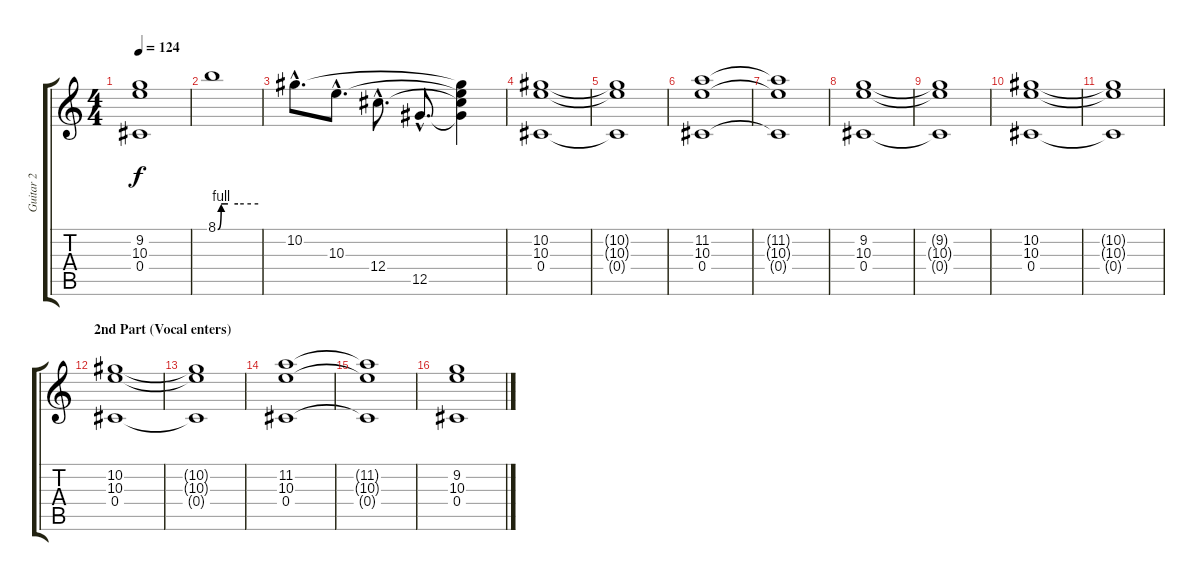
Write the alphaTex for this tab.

\track ("Guitar 2" "Guitar 2") {instrument distortionguitar}
\staff {score tabs}
\tuning (Eb4 Bb3 Gb3 Db3 Ab2 Db2) {hide}
\ts (4 4)
\tempo 124
\clef g2
\ks c
(9.2{t} 10.3{t} 0.4{t}).1{dy f} |
8.1{be (custom 0 0 5 4 15 4 30 4 60 4)}.1 |
10.2{hac}.8{d} 10.3{hac}.8{d} 12.4{hac}.8{d} 12.5{hac}.8{d} (10.2{t} 10.3{t} 12.4{t} 12.5{t}).4 |
(10.2 10.3 0.4).1 |
(10.2{t} 10.3{t} 0.4{t}).1 |
(11.2 10.3 0.4).1 |
(11.2{t} 10.3{t} 0.4{t}).1 |
(9.2 10.3 0.4).1 |
(9.2{t} 10.3{t} 0.4{t}).1 |
(10.2 10.3 0.4).1 |
(10.2{t} 10.3{t} 0.4{t}).1 |
\section ("" "2nd Part (Vocal enters)")
(10.2 10.3 0.4).1 |
(10.2{t} 10.3{t} 0.4{t}).1 |
(11.2 10.3 0.4).1 |
(11.2{t} 10.3{t} 0.4{t}).1 |
(9.2 10.3 0.4).1
